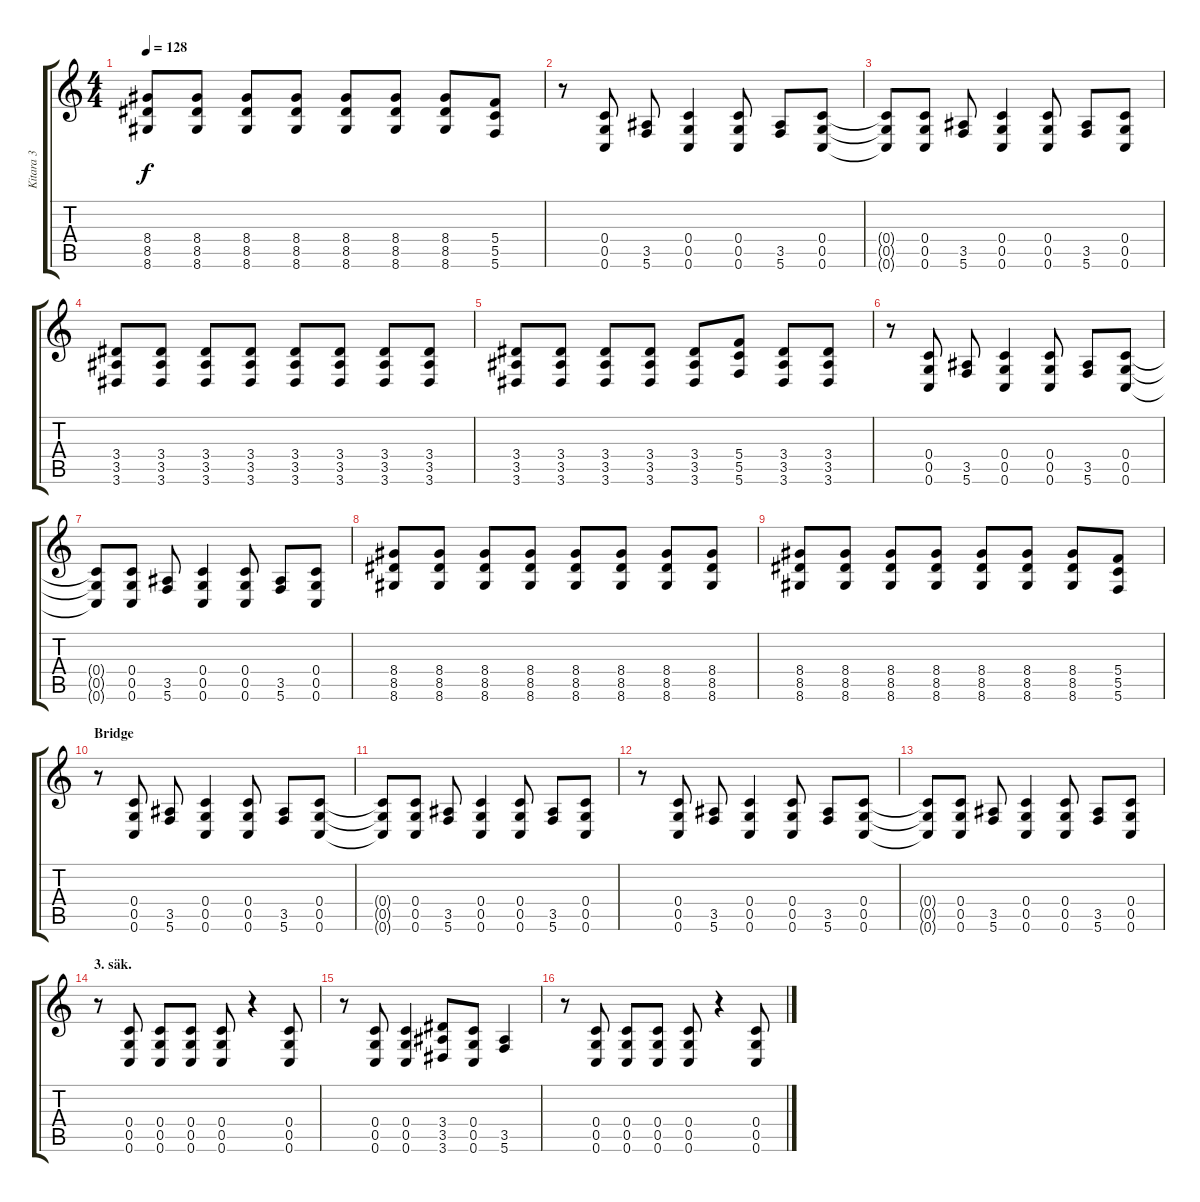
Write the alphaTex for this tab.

\track ("Kitara 3" "Kitara 3") {instrument distortionguitar}
\staff {score tabs}
\tuning (D4 A3 F3 C3 G2 C2) {hide}
\ts (4 4)
\tempo 128
\clef g2
\ks c
(8.4 8.5 8.6).8{dy f} (8.4 8.5 8.6).8 (8.4 8.5 8.6).8 (8.4 8.5 8.6).8 (8.4 8.5 8.6).8 (8.4 8.5 8.6).8 (8.4 8.5 8.6).8 (5.4 5.5 5.6).8 |
r.8 (0.4 0.5 0.6).8 (3.5 5.6).8 (0.4 0.5 0.6).4 (0.4 0.5 0.6).8 (3.5 5.6).8 (0.4 0.5 0.6).8 |
(0.4{t} 0.5{t} 0.6{t}).8 (0.4 0.5 0.6).8 (3.5 5.6).8 (0.4 0.5 0.6).4 (0.4 0.5 0.6).8 (3.5 5.6).8 (0.4 0.5 0.6).8 |
(3.4 3.5 3.6).8 (3.4 3.5 3.6).8 (3.4 3.5 3.6).8 (3.4 3.5 3.6).8 (3.4 3.5 3.6).8 (3.4 3.5 3.6).8 (3.4 3.5 3.6).8 (3.4 3.5 3.6).8 |
(3.4 3.5 3.6).8 (3.4 3.5 3.6).8 (3.4 3.5 3.6).8 (3.4 3.5 3.6).8 (3.4 3.5 3.6).8 (5.4 5.5 5.6).8 (3.4 3.5 3.6).8 (3.4 3.5 3.6).8 |
r.8 (0.4 0.5 0.6).8 (3.5 5.6).8 (0.4 0.5 0.6).4 (0.4 0.5 0.6).8 (3.5 5.6).8 (0.4 0.5 0.6).8 |
(0.4{t} 0.5{t} 0.6{t}).8 (0.4 0.5 0.6).8 (3.5 5.6).8 (0.4 0.5 0.6).4 (0.4 0.5 0.6).8 (3.5 5.6).8 (0.4 0.5 0.6).8 |
(8.4 8.5 8.6).8 (8.4 8.5 8.6).8 (8.4 8.5 8.6).8 (8.4 8.5 8.6).8 (8.4 8.5 8.6).8 (8.4 8.5 8.6).8 (8.4 8.5 8.6).8 (8.4 8.5 8.6).8 |
(8.4 8.5 8.6).8 (8.4 8.5 8.6).8 (8.4 8.5 8.6).8 (8.4 8.5 8.6).8 (8.4 8.5 8.6).8 (8.4 8.5 8.6).8 (8.4 8.5 8.6).8 (5.4 5.5 5.6).8 |
\section ("" "Bridge")
r.8 (0.4 0.5 0.6).8 (3.5 5.6).8 (0.4 0.5 0.6).4 (0.4 0.5 0.6).8 (3.5 5.6).8 (0.4 0.5 0.6).8 |
(0.4{t} 0.5{t} 0.6{t}).8 (0.4 0.5 0.6).8 (3.5 5.6).8 (0.4 0.5 0.6).4 (0.4 0.5 0.6).8 (3.5 5.6).8 (0.4 0.5 0.6).8 |
r.8 (0.4 0.5 0.6).8 (3.5 5.6).8 (0.4 0.5 0.6).4 (0.4 0.5 0.6).8 (3.5 5.6).8 (0.4 0.5 0.6).8 |
(0.4{t} 0.5{t} 0.6{t}).8 (0.4 0.5 0.6).8 (3.5 5.6).8 (0.4 0.5 0.6).4 (0.4 0.5 0.6).8 (3.5 5.6).8 (0.4 0.5 0.6).8 |
\section ("" "3. säk.")
r.8 (0.4 0.5 0.6).8 (0.4 0.5 0.6).8 (0.4 0.5 0.6).8 (0.4 0.5 0.6).8 r.4 (0.4 0.5 0.6).8 |
r.8 (0.4 0.5 0.6).8 (0.4 0.5 0.6).4 (3.4 3.5 3.6).8 (0.4 0.5 0.6).8 (3.5 5.6).4 |
r.8 (0.4 0.5 0.6).8 (0.4 0.5 0.6).8 (0.4 0.5 0.6).8 (0.4 0.5 0.6).8 r.4 (0.4 0.5 0.6).8
